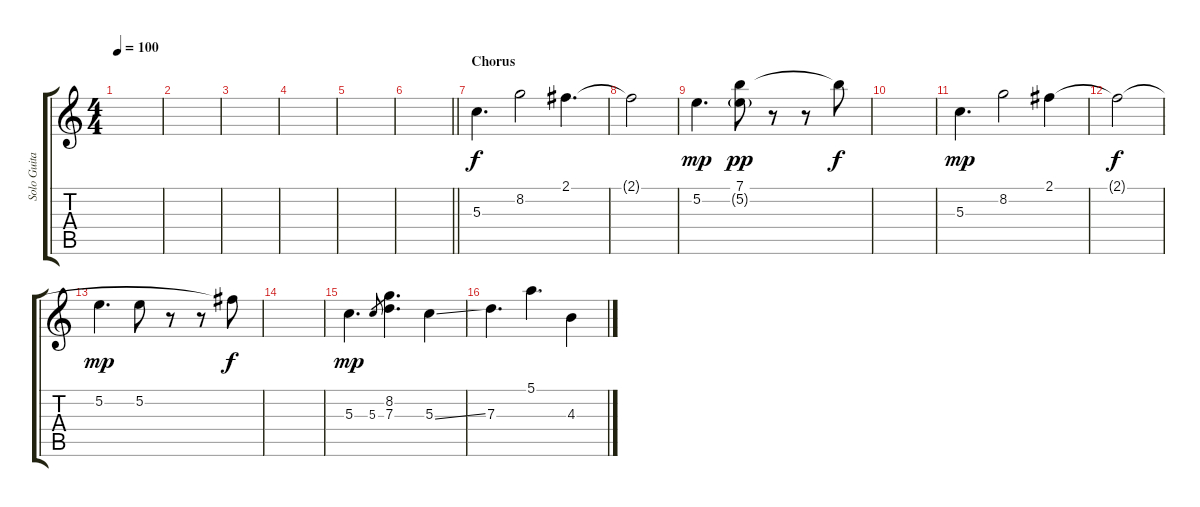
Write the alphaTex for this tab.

\track ("Solo Guitar" "Solo Guita") {instrument overdrivenguitar}
\staff {score tabs}
\tuning (E4 B3 G3 D3 A2 E2) {hide}
\ts (4 4)
\tempo 100
\clef g2
\ks c
|
|
|
|
|
\barLineRight lightlight
|
\section ("" "Chorus")
5.3.4{d} 8.2.2 2.1.4{d} |
2.1{t}.2{dy f} |
5.2.4{d dy mp} (7.1 5.2{g}).8{dy pp} r.8 r.8 7.1{t}.8{dy f} |
|
5.3.4{d dy mp} 8.2.2 2.1.4 |
2.1{t}.2{dy f} |
5.2.4{d dy mp volume 13} 5.2.8 r.8 r.8 2.1{t}.8{dy f} |
|
5.3.4{d dy mp} 5.3.8{gr} (8.2 7.3).4{d} 5.3{ss}.4 |
7.3.4{d} 5.1.4{d} 4.3{ss}.4
